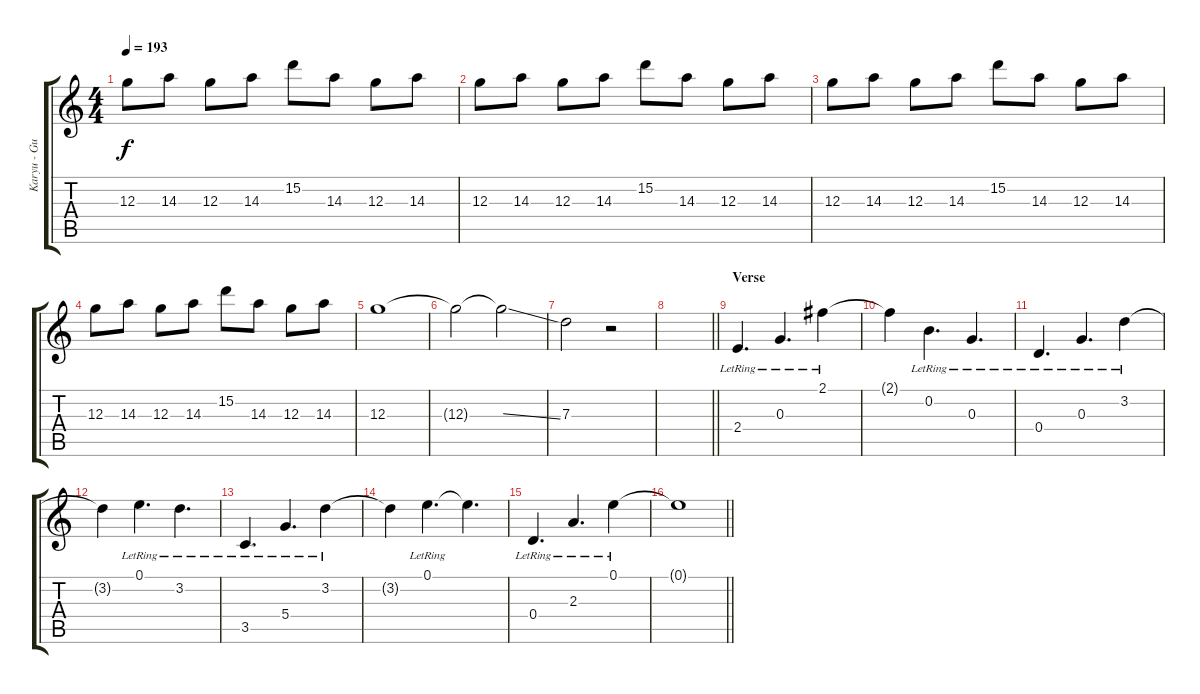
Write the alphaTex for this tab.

\track ("Karyu - Guitar 1" "Karyu - Gu") {instrument electricguitarclean}
\staff {score tabs}
\tuning (E4 B3 G3 D3 A2 D2) {hide}
\ts (4 4)
\section ("" "")
\tempo 193
\clef g2
\ks c
12.3.8{dy f instrument distortionguitar} 14.3.8 12.3.8 14.3.8 15.2.8 14.3.8 12.3.8 14.3.8 |
12.3.8 14.3.8 12.3.8 14.3.8 15.2.8 14.3.8 12.3.8 14.3.8 |
12.3.8 14.3.8 12.3.8 14.3.8 15.2.8 14.3.8 12.3.8 14.3.8 |
12.3.8 14.3.8 12.3.8 14.3.8 15.2.8 14.3.8 12.3.8 14.3.8 |
12.3.1 |
12.3{t}.2 12.3{ss t}.2 |
7.3.2 r.2 |
\barLineRight lightlight
|
\section ("" "Verse")
2.4{lr}.4{d balance 8 instrument electricguitarclean} 0.3{lr}.4{d} 2.1{lr}.4 |
2.1{t}.4 0.2{lr}.4{d} 0.3{lr}.4{d} |
0.4{lr}.4{d} 0.3{lr}.4{d} 3.2{lr}.4 |
3.2{t}.4 0.1{lr}.4{d} 3.2{lr}.4{d} |
3.5{lr}.4{d} 5.4{lr}.4{d} 3.2{lr}.4 |
3.2{t}.4 0.1{lr}.4{d} 0.1{t}.4{d} |
0.4{lr}.4{d} 2.3{lr}.4{d} 0.1{lr}.4 |
\barLineRight lightlight
0.1{t}.1
